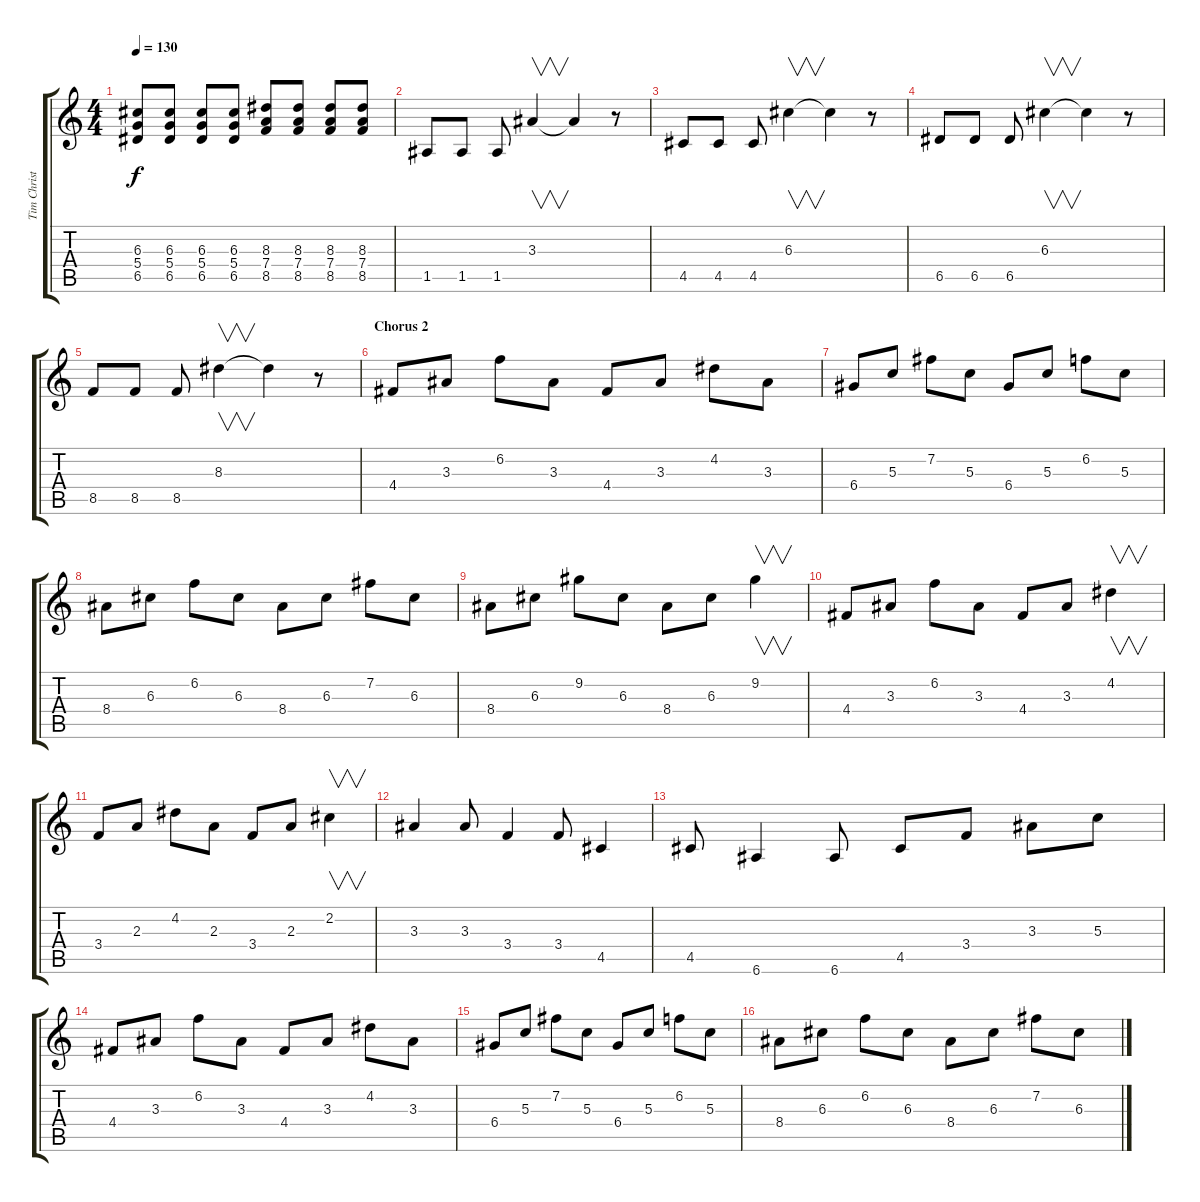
\track ("Tim Christensen" "Tim Christ") {instrument overdrivenguitar}
\staff {score tabs}
\tuning (E4 B3 G3 D3 A2 E2) {hide}
\ts (4 4)
\tempo 130
\clef g2
\ks c
(6.3 5.4 6.5).8{dy f} (6.3 5.4 6.5).8 (6.3 5.4 6.5).8 (6.3 5.4 6.5).8 (8.3 7.4 8.5).8 (8.3 7.4 8.5).8 (8.3 7.4 8.5).8 (8.3 7.4 8.5).8 |
1.5.8 1.5.8 1.5.8 3.3.4{v} 3.3{t}.4 r.8 |
4.5.8 4.5.8 4.5.8 6.3.4{v} 6.3{t}.4 r.8 |
6.5.8 6.5.8 6.5.8 6.3.4{v} 6.3{t}.4 r.8 |
8.5.8 8.5.8 8.5.8 8.3.4{v} 8.3{t}.4 r.8 |
\section ("" "Chorus 2")
4.4.8 3.3.8 6.2.8 3.3.8 4.4.8 3.3.8 4.2.8 3.3.8 |
6.4.8 5.3.8 7.2.8 5.3.8 6.4.8 5.3.8 6.2.8 5.3.8 |
8.4.8 6.3.8 6.2.8 6.3.8 8.4.8 6.3.8 7.2.8 6.3.8 |
8.4.8 6.3.8 9.2.8 6.3.8 8.4.8 6.3.8 9.2.4{v} |
4.4.8 3.3.8 6.2.8 3.3.8 4.4.8 3.3.8 4.2.4{v} |
3.4.8 2.3.8 4.2.8 2.3.8 3.4.8 2.3.8 2.2.4{v} |
3.3.4 3.3.8 3.4.4 3.4.8 4.5.4 |
4.5.8 6.6.4 6.6.8 4.5.8 3.4.8 3.3.8 5.3.8 |
4.4.8 3.3.8 6.2.8 3.3.8 4.4.8 3.3.8 4.2.8 3.3.8 |
6.4.8 5.3.8 7.2.8 5.3.8 6.4.8 5.3.8 6.2.8 5.3.8 |
8.4.8 6.3.8 6.2.8 6.3.8 8.4.8 6.3.8 7.2.8 6.3.8
